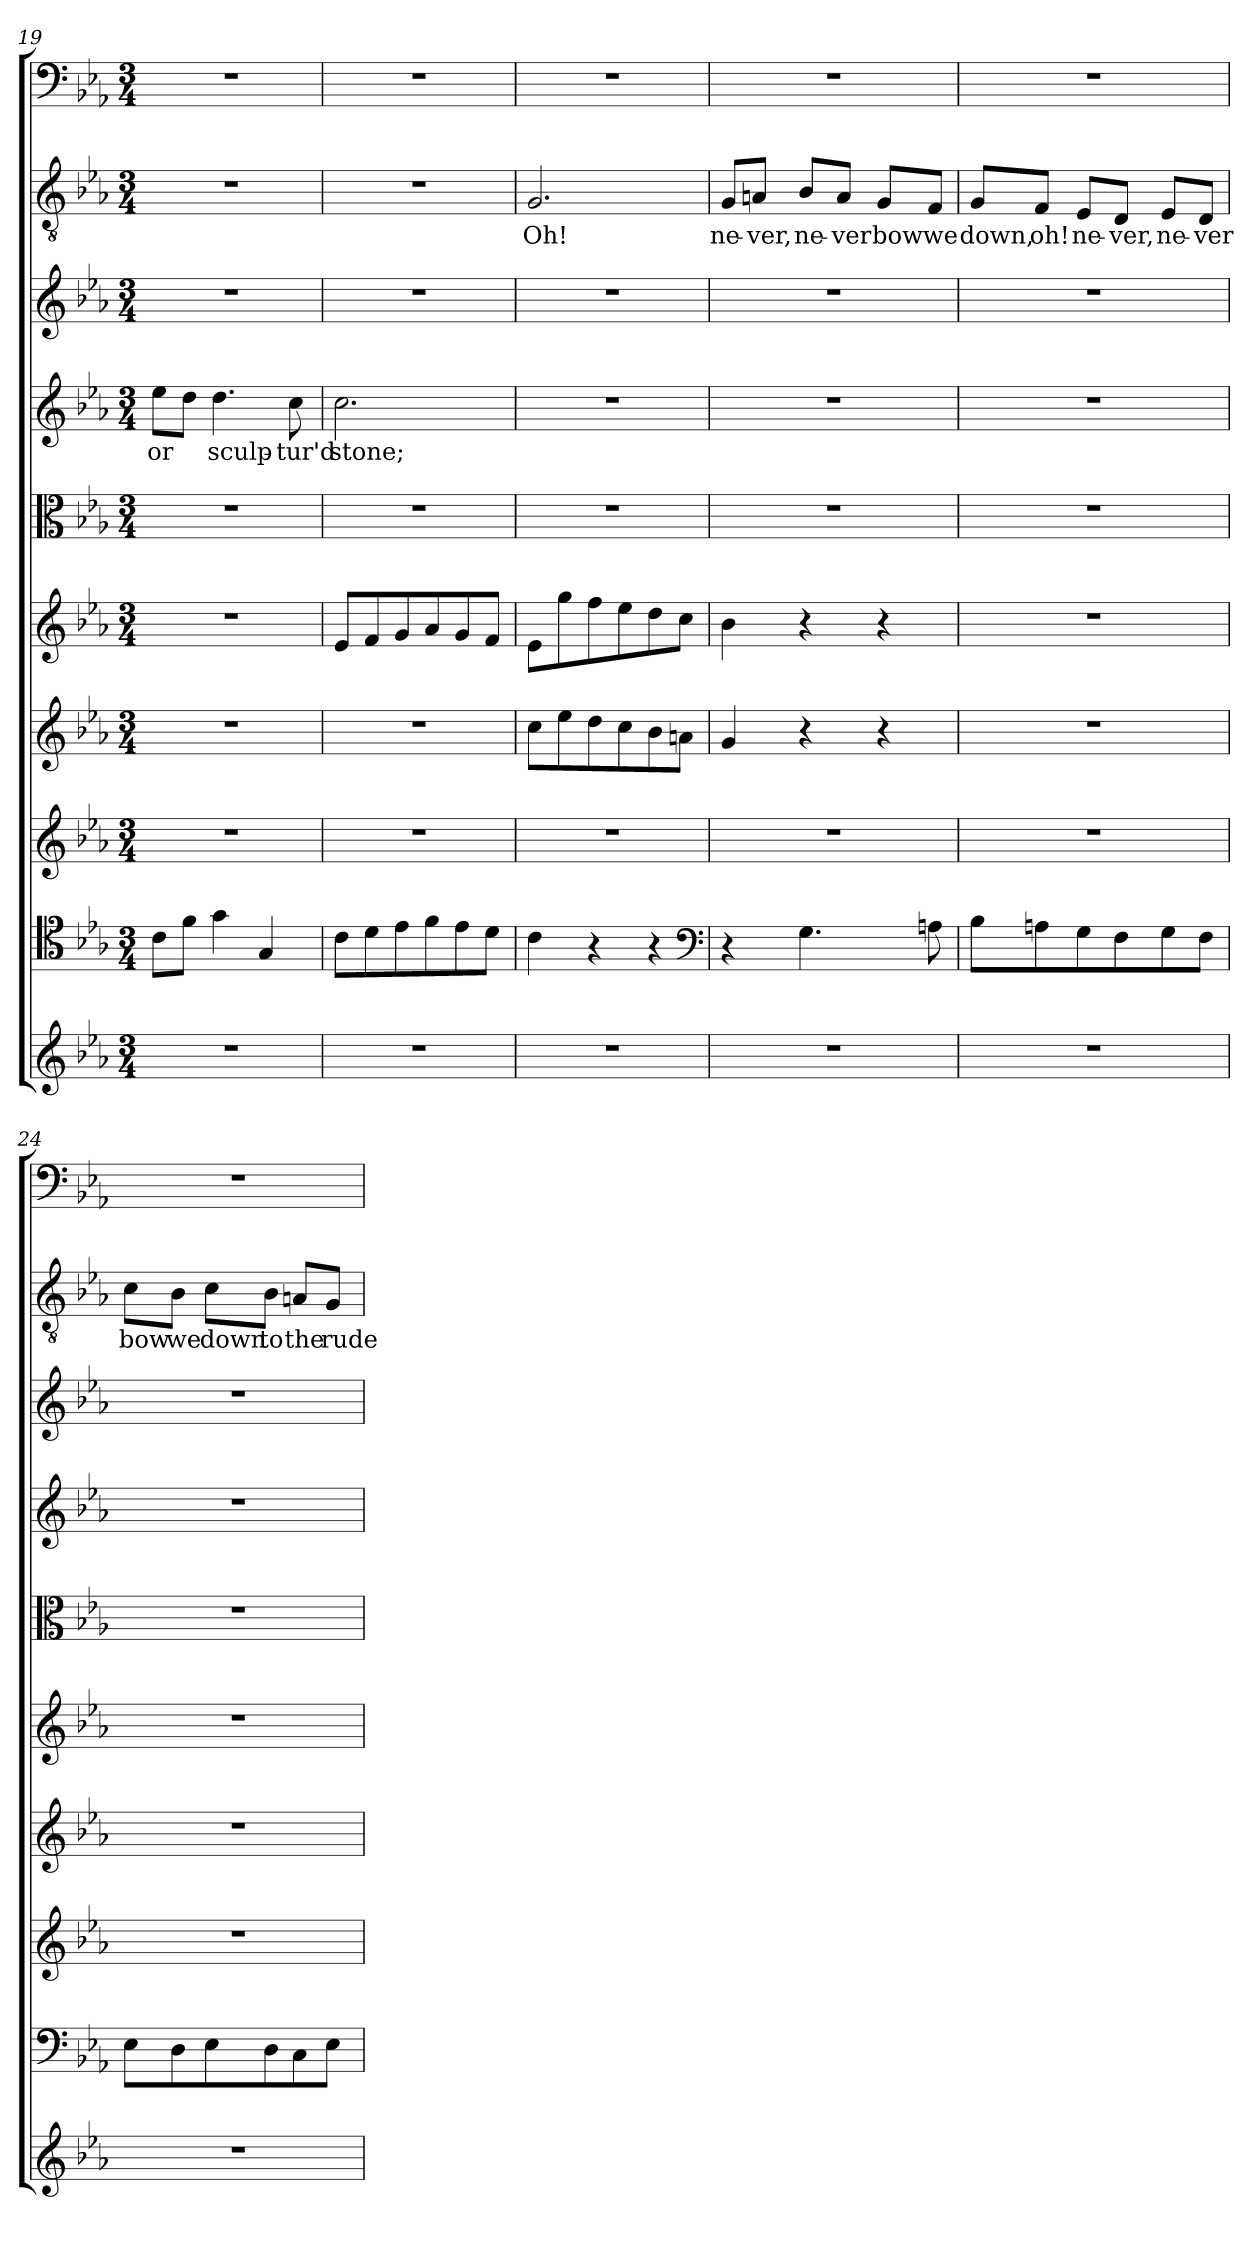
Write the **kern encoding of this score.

**kern	**kern	**kern	**kern	**kern	**kern	**kern	**text	**kern	**kern	**text	**kern
*part10	*part9	*part8	*part7	*part6	*part5	*part4	*part4	*part3	*part2	*part2	*part1
*staff10	*staff9	*staff8	*staff7	*staff6	*staff5	*staff4	*staff4	*staff3	*staff2	*staff2	*staff1
*clefG2	*clefC4	*clefG2	*clefG2	*clefG2	*clefC3	*clefG2	*	*clefG2	*clefGv2	*	*clefF4
*k[b-e-a-]	*k[b-e-a-]	*k[b-e-a-]	*k[b-e-a-]	*k[b-e-a-]	*k[b-e-a-]	*k[b-e-a-]	*	*k[b-e-a-]	*k[b-e-a-]	*	*k[b-e-a-]
*c:	*c:	*c:	*c:	*c:	*c:	*c:	*	*c:	*c:	*	*c:
*M3/4	*M3/4	*M3/4	*M3/4	*M3/4	*M3/4	*M3/4	*	*M3/4	*M3/4	*	*M3/4
=19	=19	=19	=19	=19	=19	=19	=19	=19	=19	=19	=19
2.r	8c\L	2.r	2.r	2.r	2.r	8ee-\L	or	2.r	2.r	.	2.r
.	8f\J	.	.	.	.	8dd\J	.	.	.	.	.
.	4g\	.	.	.	.	4.dd\	sculp-	.	.	.	.
.	4G/	.	.	.	.	.	.	.	.	.	.
.	.	.	.	.	.	8cc\	-tur'd	.	.	.	.
=20	=20	=20	=20	=20	=20	=20	=20	=20	=20	=20	=20
2.r	8c\L	2.r	2.r	8e-/L	2.r	2.cc\	stone;	2.r	2.r	.	2.r
.	8d\	.	.	8f/	.	.	.	.	.	.	.
.	8e-\	.	.	8g/	.	.	.	.	.	.	.
.	8f\	.	.	8a-/	.	.	.	.	.	.	.
.	8e-\	.	.	8g/	.	.	.	.	.	.	.
.	8d\J	.	.	8f/J	.	.	.	.	.	.	.
=21	=21	=21	=21	=21	=21	=21	=21	=21	=21	=21	=21
2.r	4c\	2.r	8cc\L	8e-\L	2.r	2.r	.	2.r	2.G/	Oh!	2.r
.	.	.	8ee-\	8gg\	.	.	.	.	.	.	.
.	4r	.	8dd\	8ff\	.	.	.	.	.	.	.
.	.	.	8cc\	8ee-\	.	.	.	.	.	.	.
.	4r	.	8b-\	8dd\	.	.	.	.	.	.	.
.	.	.	8an\J	8cc\J	.	.	.	.	.	.	.
*	*clefF4	*	*	*	*	*	*	*	*	*	*
=22	=22	=22	=22	=22	=22	=22	=22	=22	=22	=22	=22
2.r	4r	2.r	4g/	4b-\	2.r	2.r	.	2.r	8G/L	ne-	2.r
.	.	.	.	.	.	.	.	.	8An/J	-ver,	.
.	4.G\	.	4r	4r	.	.	.	.	8B-/L	ne-	.
.	.	.	.	.	.	.	.	.	8A/J	-ver	.
.	.	.	4r	4r	.	.	.	.	8G/L	bow	.
.	8An\	.	.	.	.	.	.	.	8F/J	we	.
=23	=23	=23	=23	=23	=23	=23	=23	=23	=23	=23	=23
2.r	8B-\L	2.r	2.r	2.r	2.r	2.r	.	2.r	8G/L	down,	2.r
.	8An\	.	.	.	.	.	.	.	8F/J	oh!	.
.	8G\	.	.	.	.	.	.	.	8E-/L	ne-	.
.	8F\	.	.	.	.	.	.	.	8D/J	-ver,	.
.	8G\	.	.	.	.	.	.	.	8E-/L	ne-	.
.	8F\J	.	.	.	.	.	.	.	8D/J	-ver	.
=24	=24	=24	=24	=24	=24	=24	=24	=24	=24	=24	=24
2.r	8E-\L	2.r	2.r	2.r	2.r	2.r	.	2.r	8c\L	bow	2.r
.	8D\	.	.	.	.	.	.	.	8B-\J	we	.
.	8E-\	.	.	.	.	.	.	.	8c\L	down	.
.	8D\	.	.	.	.	.	.	.	8B-\J	to	.
.	8C\	.	.	.	.	.	.	.	8An/L	the	.
.	8E-\J	.	.	.	.	.	.	.	8G/J	rude	.
=	=	=	=	=	=	=	=	=	=	=	=
*-	*-	*-	*-	*-	*-	*-	*-	*-	*-	*-	*-
